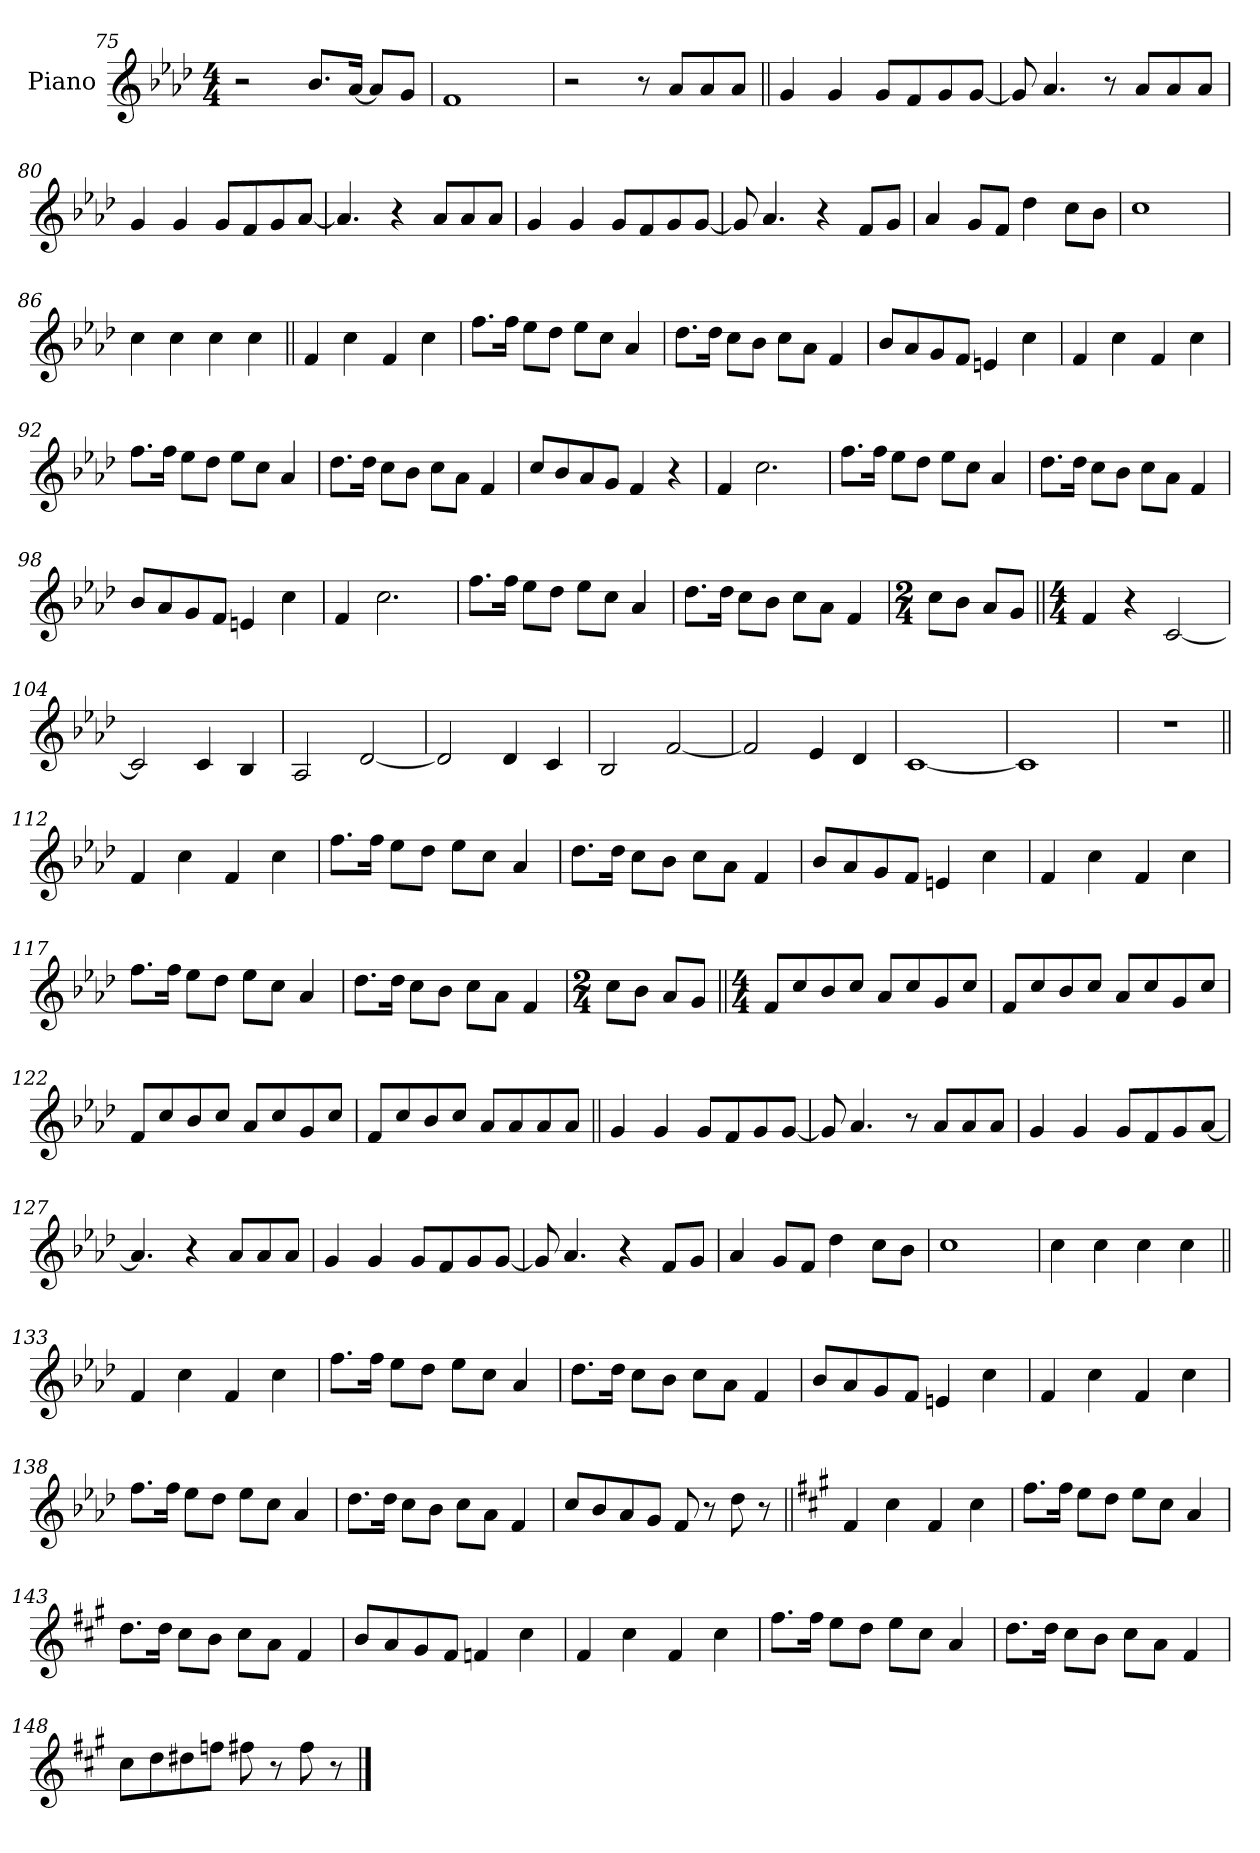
**kern
*part1
*staff1
*I"Piano
*I'Pno.
*clefG2
*k[b-e-a-d-]
*M4/4
=75
2r
8.b-L
[16a-Jk
8a-L]
8gJ
=76
1f
=77
2r
8r
8a-L
8a-
8a-J
=78||
4g
4g
8gL
8f
8g
[8gJ
=79
8g]
4.a-
8r
8a-L
8a-
8a-J
=80
4g
4g
8gL
8f
8g
[8a-J
=81
4.a-]
4r
8a-L
8a-
8a-J
=82
4g
4g
8gL
8f
8g
[8gJ
=83
8g]
4.a-
4r
8fL
8gJ
=84
4a-
8gL
8fJ
4dd-
8ccL
8b-J
=85
1cc
=86
4cc
4cc
4cc
4cc
=87||
4f
4cc
4f
4cc
=88
8.ffL
16ffJk
8ee-L
8dd-J
8ee-L
8ccJ
4a-
=89
8.dd-L
16dd-Jk
8ccL
8b-J
8ccL
8a-J
4f
=90
8b-L
8a-
8g
8fJ
4en
4cc
=91
4f
4cc
4f
4cc
=92
8.ffL
16ffJk
8ee-L
8dd-J
8ee-L
8ccJ
4a-
=93
8.dd-L
16dd-Jk
8ccL
8b-J
8ccL
8a-J
4f
=94
8ccL
8b-
8a-
8gJ
4f
4r
=95
4f
2.cc
=96
8.ffL
16ffJk
8ee-L
8dd-J
8ee-L
8ccJ
4a-
=97
8.dd-L
16dd-Jk
8ccL
8b-J
8ccL
8a-J
4f
=98
8b-L
8a-
8g
8fJ
4en
4cc
=99
4f
2.cc
=100
8.ffL
16ffJk
8ee-L
8dd-J
8ee-L
8ccJ
4a-
=101
8.dd-L
16dd-Jk
8ccL
8b-J
8ccL
8a-J
4f
=102
*M2/4
8ccL
8b-J
8a-L
8gJ
=103||
*M4/4
4f
4r
[2c
=104
2c]
4c
4B-
=105
2A-
[2d-
=106
2d-]
4d-
4c
=107
2B-
[2f
=108
2f]
4e-
4d-
=109
[1c
=110
1c]
=111
1r
=112||
4f
4cc
4f
4cc
=113
8.ffL
16ffJk
8ee-L
8dd-J
8ee-L
8ccJ
4a-
=114
8.dd-L
16dd-Jk
8ccL
8b-J
8ccL
8a-J
4f
=115
8b-L
8a-
8g
8fJ
4en
4cc
=116
4f
4cc
4f
4cc
=117
8.ffL
16ffJk
8ee-L
8dd-J
8ee-L
8ccJ
4a-
=118
8.dd-L
16dd-Jk
8ccL
8b-J
8ccL
8a-J
4f
=119
*M2/4
8ccL
8b-J
8a-L
8gJ
=120||
*M4/4
8fL
8cc!
8b-!
8cc!J
8a-!L
8cc!
8g!
8cc!J
=121
8f!L
8cc!
8b-!
8cc!J
8a-!L
8cc!
8g!
8cc!J
=122
8f!L
8cc!
8b-!
8cc!J
8a-!L
8cc!
8g!
8cc!J
=123
8f!L
8cc!
8b-!
8cc!J
8a-!L
8a-
8a-
8a-J
=124||
4g
4g
8gL
8f
8g
[8gJ
=125
8g]
4.a-
8r
8a-L
8a-
8a-J
=126
4g
4g
8gL
8f
8g
[8a-J
=127
4.a-]
4r
8a-L
8a-
8a-J
=128
4g
4g
8gL
8f
8g
[8gJ
=129
8g]
4.a-
4r
8fL
8gJ
=130
4a-
8gL
8fJ
4dd-
8ccL
8b-J
=131
1cc
=132
4cc
4cc
4cc
4cc
=133||
4f
4cc
4f
4cc
=134
8.ffL
16ffJk
8ee-L
8dd-J
8ee-L
8ccJ
4a-
=135
8.dd-L
16dd-Jk
8ccL
8b-J
8ccL
8a-J
4f
=136
8b-L
8a-
8g
8fJ
4en
4cc
=137
4f
4cc
4f
4cc
=138
8.ffL
16ffJk
8ee-L
8dd-J
8ee-L
8ccJ
4a-
=139
8.dd-L
16dd-Jk
8ccL
8b-J
8ccL
8a-J
4f
=140
8ccL
8b-
8a-
8gJ
8f
8r
8dd-
8r
=141||
*k[f#c#g#]
4f#
4cc#
4f#
4cc#
=142
8.ff#L
16ff#Jk
8eeL
8ddJ
8eeL
8cc#J
4a
=143
8.ddL
16ddJk
8cc#L
8bJ
8cc#L
8aJ
4f#
=144
8bL
8a
8g#
8f#J
4fn
4cc#
=145
4f#
4cc#
4f#
4cc#
=146
8.ff#L
16ff#Jk
8eeL
8ddJ
8eeL
8cc#J
4a
=147
8.ddL
16ddJk
8cc#L
8bJ
8cc#L
8aJ
4f#
=148
8cc#L
8dd
8dd#X
8ffnJ
8ff#X
8r
8ff#
8r
==
*-
